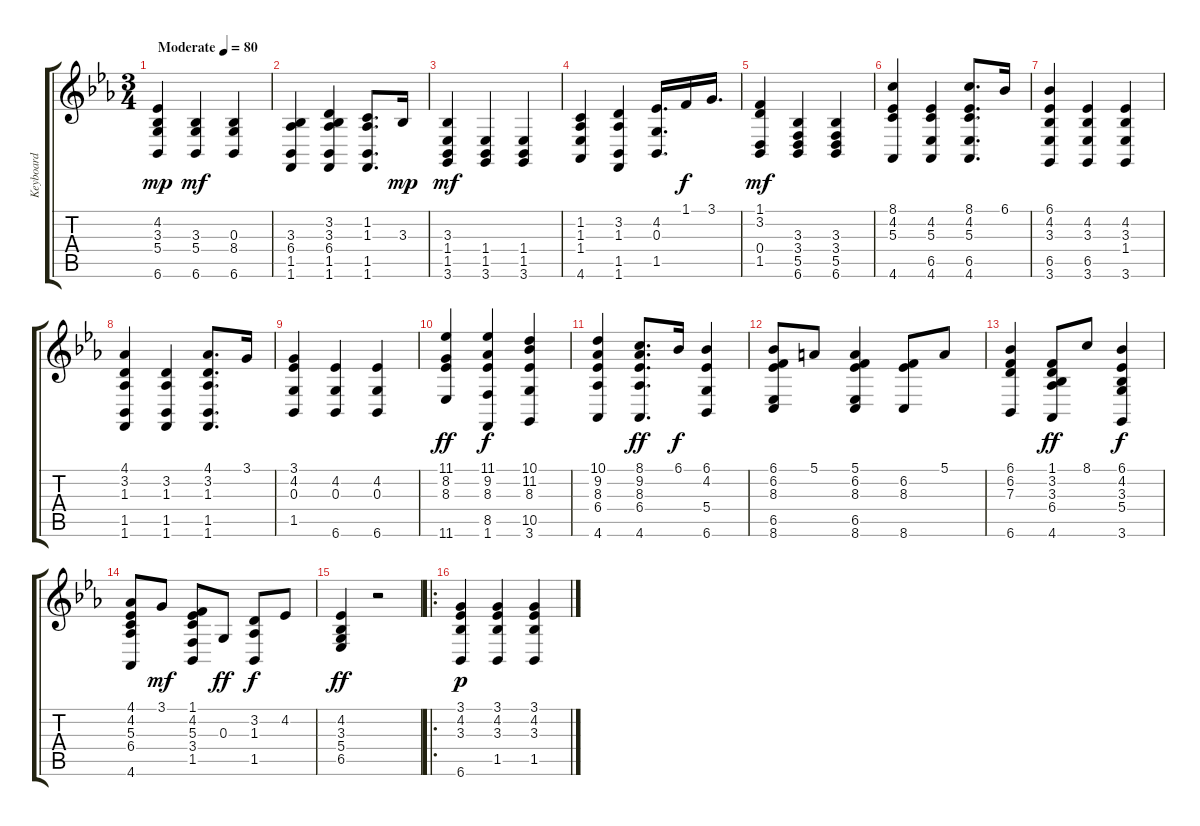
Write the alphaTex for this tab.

\track ("Keyboard" "Keyboard") {instrument acousticgrandpiano}
\staff {score tabs}
\tuning (E4 B3 G3 D3 A2 E2) {hide}
\ts (3 4)
\tempo (80 "Moderate")
\clef g2
\ks eb
(4.2 3.3 5.4 6.6).4{dy mp instrument acousticgrandpiano} (3.3 5.4 6.6).4{dy mf} (0.3 8.4 6.6).4 |
(3.3 6.4 1.5 1.6).4 (3.2 3.3 6.4 1.5 1.6).4 (1.2 1.3 1.5 1.6).8{d} 3.3.16{dy mp} |
(3.3 1.4 1.5 3.6).4{dy mf} (1.4 1.5 3.6).4 (1.4 1.5 3.6).4 |
(1.2 1.3 1.4 4.6).4 (3.2 1.3 1.5 1.6).4 (4.2 0.3 1.5).16{d} 1.1.16{dy f} 3.1.16{d} |
(1.1 3.2 0.4 1.5).4{dy mf} (3.3 3.4 5.5 6.6).4 (3.3 3.4 5.5 6.6).4 |
(8.1 4.2 5.3 4.6).4 (4.2 5.3 6.5 4.6).4 (8.1 4.2 5.3 6.5 4.6).8{d} 6.1.16 |
(6.1 4.2 3.3 6.5 3.6).4 (4.2 3.3 6.5 3.6).4 (4.2 3.3 1.4 3.6).4 |
(4.1 3.2 1.3 1.5 1.6).4 (3.2 1.3 1.5 1.6).4 (4.1 3.2 1.3 1.5 1.6).8{d} 3.1.16 |
(3.1 4.2 0.3 1.5).4 (4.2 0.3 6.6).4 (4.2 0.3 6.6).4 |
(11.1 8.2 8.3 11.6).4{dy ff} (11.1 9.2 8.3 8.5 1.6).4{dy f} (10.1 11.2 8.3 10.5 3.6).4 |
(10.1 9.2 8.3 6.4 4.6).4 (8.1 9.2 8.3 6.4 4.6).8{d dy ff} 6.1.16{dy f} (6.1 4.2 5.4 6.6).4 |
(6.1 6.2 8.3 6.5 8.6).8 5.1.8 (5.1 6.2 8.3 6.5 8.6).4 (6.2 8.3 8.6).8 5.1.8 |
(6.1 6.2 7.3 6.6).4 (1.1 3.2 3.3 6.4 4.6).8{dy ff} 8.1.8 (6.1 4.2 3.3 5.4 3.6).4{dy f} |
(4.1 4.2 5.3 6.4 4.6).8 3.1.8{dy mf} (1.1 4.2 5.3 3.4 1.5).8 0.3.8{dy ff} (3.2 1.3 1.5).8{dy f} 4.2.8 |
(4.2 3.3 5.4 6.5).4{dy ff} r.2 |
\ro
(3.1 4.2 3.3 6.6).4{dy p} (3.1 4.2 3.3 1.5).4 (3.1 4.2 3.3 1.5).4
